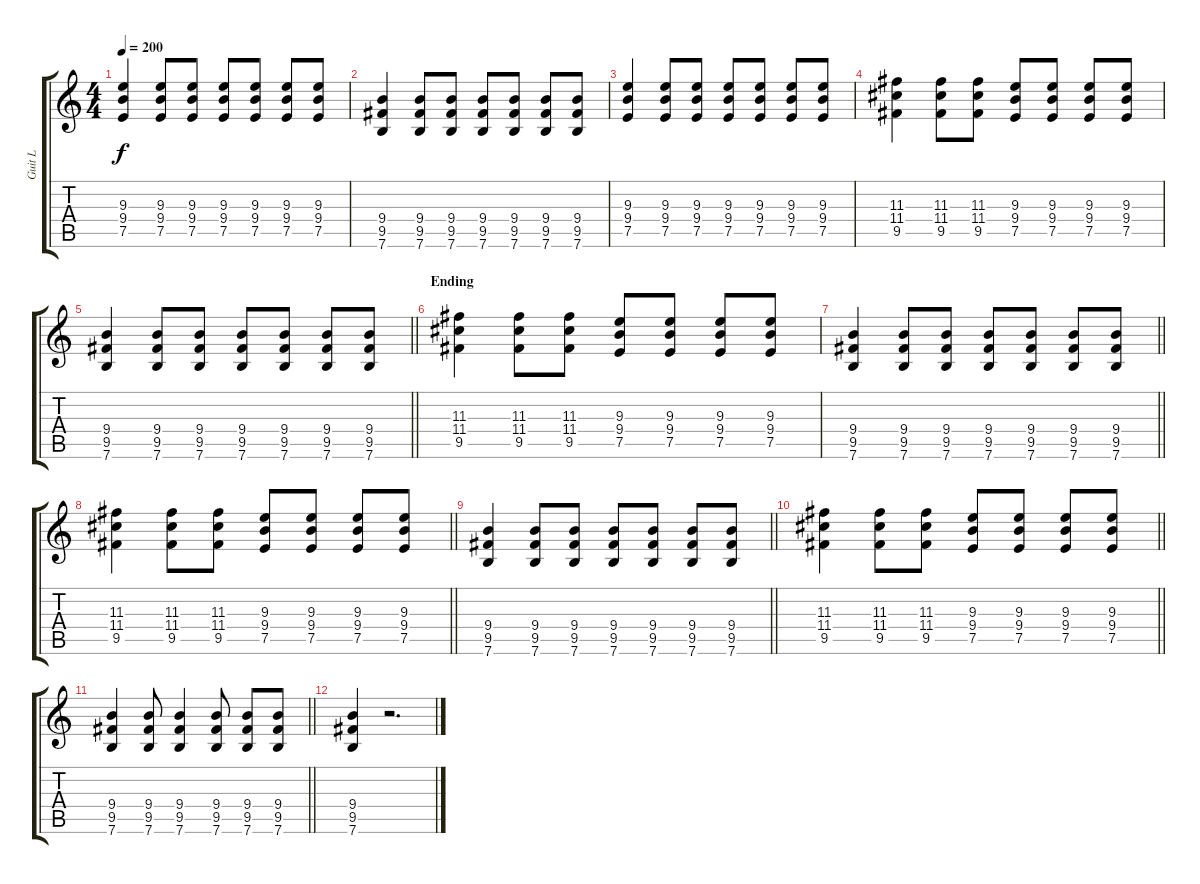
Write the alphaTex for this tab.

\track ("Guit L" "Guit L") {instrument distortionguitar}
\staff {score tabs}
\tuning (E4 B3 G3 D3 A2 E2) {hide}
\ts (4 4)
\tempo 200
\clef g2
\ks c
(9.3 9.4 7.5).4{dy f} (9.3 9.4 7.5).8 (9.3 9.4 7.5).8 (9.3 9.4 7.5).8 (9.3 9.4 7.5).8 (9.3 9.4 7.5).8 (9.3 9.4 7.5).8 |
(9.4 9.5 7.6).4 (9.4 9.5 7.6).8 (9.4 9.5 7.6).8 (9.4 9.5 7.6).8 (9.4 9.5 7.6).8 (9.4 9.5 7.6).8 (9.4 9.5 7.6).8 |
(9.3 9.4 7.5).4 (9.3 9.4 7.5).8 (9.3 9.4 7.5).8 (9.3 9.4 7.5).8 (9.3 9.4 7.5).8 (9.3 9.4 7.5).8 (9.3 9.4 7.5).8 |
(11.3 11.4 9.5).4 (11.3 11.4 9.5).8 (11.3 11.4 9.5).8 (9.3 9.4 7.5).8 (9.3 9.4 7.5).8 (9.3 9.4 7.5).8 (9.3 9.4 7.5).8 |
\barLineRight lightlight
(9.4 9.5 7.6).4 (9.4 9.5 7.6).8 (9.4 9.5 7.6).8 (9.4 9.5 7.6).8 (9.4 9.5 7.6).8 (9.4 9.5 7.6).8 (9.4 9.5 7.6).8 |
\section ("" "Ending")
(11.3 11.4 9.5).4 (11.3 11.4 9.5).8 (11.3 11.4 9.5).8 (9.3 9.4 7.5).8 (9.3 9.4 7.5).8 (9.3 9.4 7.5).8 (9.3 9.4 7.5).8 |
\barLineRight lightlight
(9.4 9.5 7.6).4 (9.4 9.5 7.6).8 (9.4 9.5 7.6).8 (9.4 9.5 7.6).8 (9.4 9.5 7.6).8 (9.4 9.5 7.6).8 (9.4 9.5 7.6).8 |
\barLineRight lightlight
(11.3 11.4 9.5).4 (11.3 11.4 9.5).8 (11.3 11.4 9.5).8 (9.3 9.4 7.5).8 (9.3 9.4 7.5).8 (9.3 9.4 7.5).8 (9.3 9.4 7.5).8 |
\barLineRight lightlight
(9.4 9.5 7.6).4 (9.4 9.5 7.6).8 (9.4 9.5 7.6).8 (9.4 9.5 7.6).8 (9.4 9.5 7.6).8 (9.4 9.5 7.6).8 (9.4 9.5 7.6).8 |
\barLineRight lightlight
(11.3 11.4 9.5).4 (11.3 11.4 9.5).8 (11.3 11.4 9.5).8 (9.3 9.4 7.5).8 (9.3 9.4 7.5).8 (9.3 9.4 7.5).8 (9.3 9.4 7.5).8 |
\barLineRight lightlight
(9.4 9.5 7.6).4 (9.4 9.5 7.6).8 (9.4 9.5 7.6).4 (9.4 9.5 7.6).8 (9.4 9.5 7.6).8 (9.4 9.5 7.6).8 |
(9.4 9.5 7.6).4 r.2{d}
